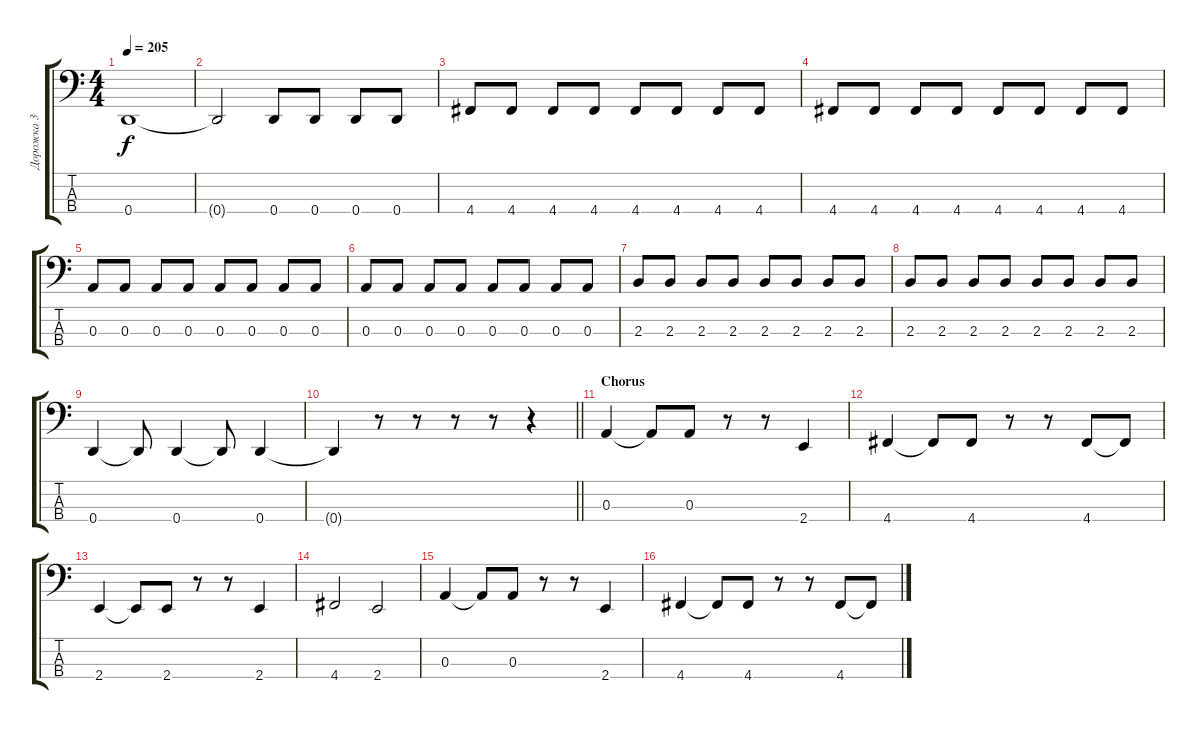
\track ("Дорожка 3" "Дорожка 3") {instrument electricbassfinger}
\staff {score tabs}
\tuning (G2 D2 A1 D1) {hide}
\ts (4 4)
\tempo 205
\clef f4
\ks c
0.4.1{dy f} |
0.4{t}.2 0.4.8 0.4.8 0.4.8 0.4.8 |
4.4.8 4.4.8 4.4.8 4.4.8 4.4.8 4.4.8 4.4.8 4.4.8 |
4.4.8 4.4.8 4.4.8 4.4.8 4.4.8 4.4.8 4.4.8 4.4.8 |
0.3.8 0.3.8 0.3.8 0.3.8 0.3.8 0.3.8 0.3.8 0.3.8 |
0.3.8 0.3.8 0.3.8 0.3.8 0.3.8 0.3.8 0.3.8 0.3.8 |
2.3.8 2.3.8 2.3.8 2.3.8 2.3.8 2.3.8 2.3.8 2.3.8 |
2.3.8 2.3.8 2.3.8 2.3.8 2.3.8 2.3.8 2.3.8 2.3.8 |
0.4.4 0.4{t}.8 0.4.4 0.4{t}.8 0.4.4 |
\barLineRight lightlight
0.4{t}.4 r.8 r.8 r.8 r.8 r.4 |
\section ("" "Chorus")
0.3.4 0.3{t}.8 0.3.8 r.8 r.8 2.4.4 |
4.4.4 4.4{t}.8 4.4.8 r.8 r.8 4.4.8 4.4{t}.8 |
2.4.4 2.4{t}.8 2.4.8 r.8 r.8 2.4.4 |
4.4.2 2.4.2 |
0.3.4 0.3{t}.8 0.3.8 r.8 r.8 2.4.4 |
4.4.4 4.4{t}.8 4.4.8 r.8 r.8 4.4.8 4.4{t}.8
